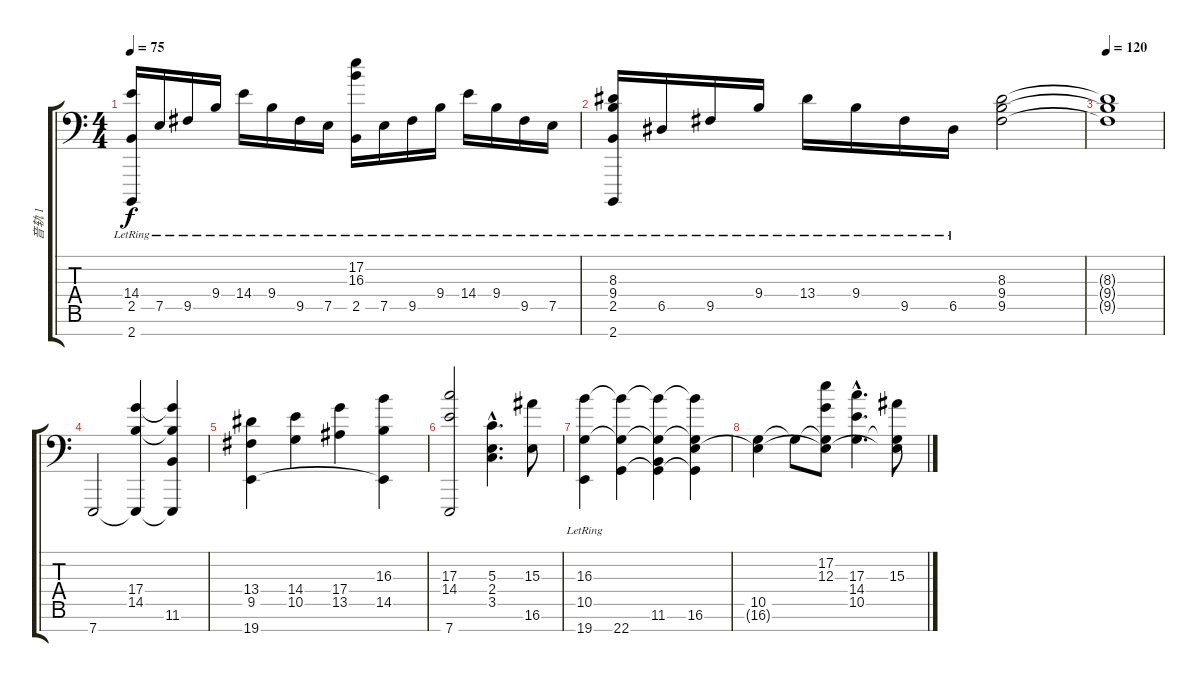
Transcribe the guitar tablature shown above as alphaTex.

\track ("音轨 1" "音轨 1") {instrument acousticgrandpiano}
\staff {score tabs}
\tuning (B4 B3 G3 D3 A2 C2 A0) {hide}
\ts (4 4)
\tempo 75
\clef f4
\ks c
(14.4{lr} 2.5{lr} 2.7{lr}).16{dy f} 7.5{lr}.16 9.5{lr}.16 9.4{lr}.16 14.4{lr}.16 9.4{lr}.16 9.5{lr}.16 7.5{lr}.16 (17.2{lr} 16.3{lr} 2.5{lr}).16 7.5{lr}.16 9.5{lr}.16 9.4{lr}.16 14.4{lr}.16 9.4{lr}.16 9.5{lr}.16 7.5{lr}.16 |
(8.3{lr} 9.4{lr} 2.5{lr} 2.7{lr}).16 6.5{lr}.16 9.5{lr}.16 9.4{lr}.16 13.4{lr}.16 9.4{lr}.16 9.5{lr}.16 6.5{lr}.16 (8.3 9.4 9.5).2 |
\tempo 120
(8.3{t} 9.4{t} 9.5{t}).1 |
7.7.2 (17.4 14.5 7.7{t}).4 (17.4{t} 14.5{t} 11.6 7.7{t}).4 |
(13.4 9.5 19.7).4 (14.4 10.5).4 (17.4 13.5).4 (16.3 14.5 19.7{t}).4 |
(17.3 14.4 7.7).2 (5.3{hac} 2.4{hac} 3.5{hac}).4{d} (15.3 16.6).8 |
(16.3 10.5 19.7{lr}).4 (16.3{t} 10.5{t} 22.7).4 (16.3{t} 10.5{t} 11.6 22.7{t}).4 (16.3{t} 10.5{t} 16.6 22.7{t}).4 |
(10.5 16.6{t}).4 10.5{t}.8 (17.2 12.3 10.5{t} 16.6{t}).8 (17.3{hac} 14.4{hac} 10.5{hac}).4{d} (15.3 10.5{t} 16.6{t}).8
